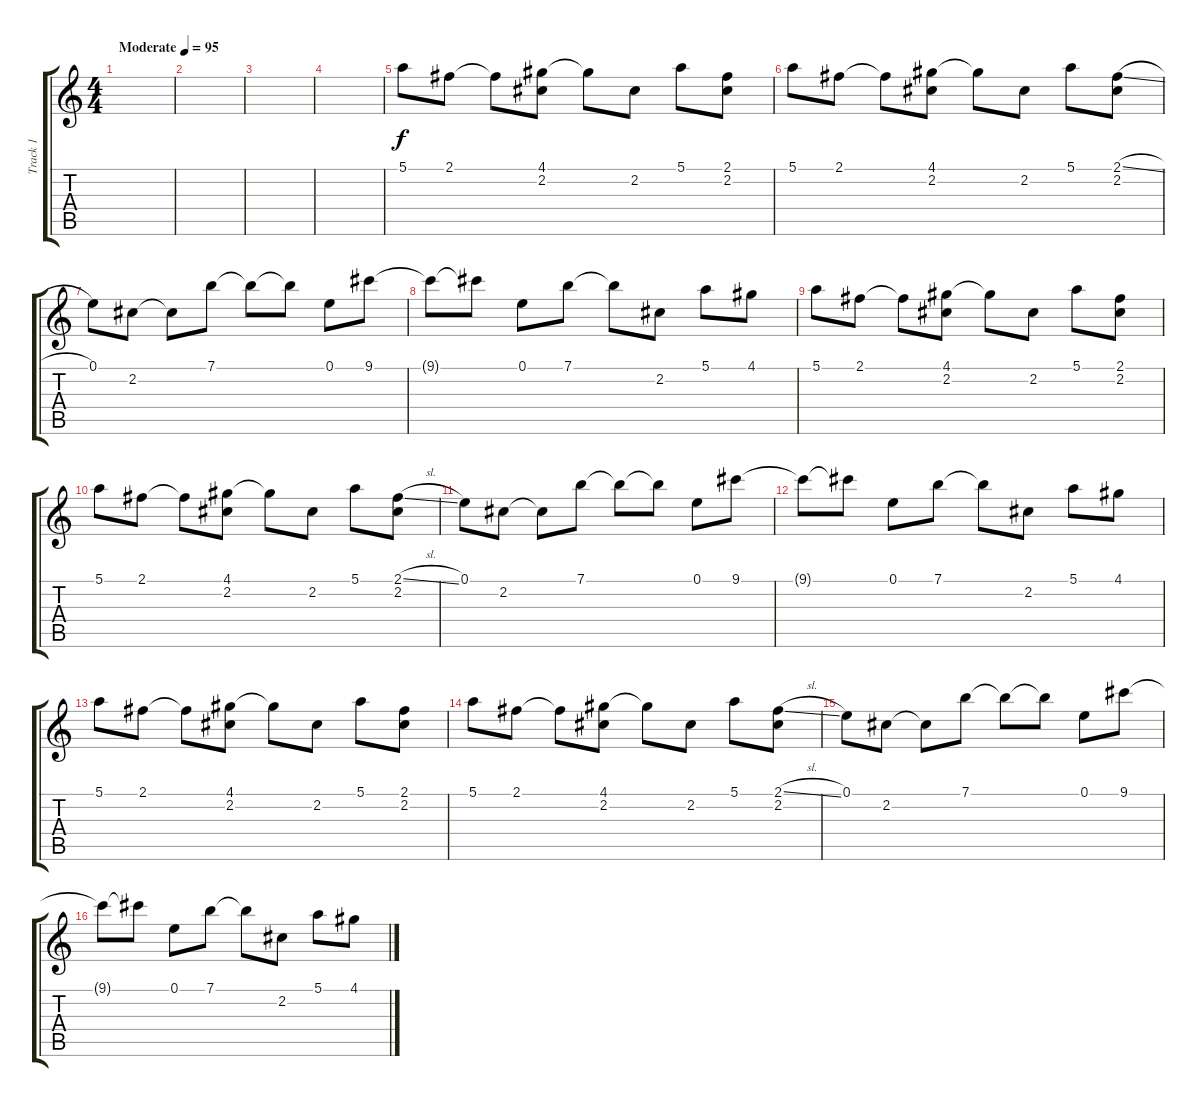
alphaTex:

\track ("Track 1" "Track 1") {instrument acousticguitarsteel}
\staff {score tabs}
\tuning (E4 B3 G3 D3 A2 E2) {hide}
\ts (4 4)
\tempo (95 "Moderate")
\clef g2
\ks c
|
|
|
|
5.1.8 2.1.8 2.1{t}.8 (4.1 2.2).8 4.1{t}.8 2.2.8 5.1.8 (2.1 2.2).8 |
5.1.8 2.1.8 2.1{t}.8 (4.1 2.2).8 4.1{t}.8 2.2.8 5.1.8 (2.1{sl} 2.2).8 |
0.1.8 2.2.8 2.2{t}.8 7.1.8 7.1{t}.8 7.1{t}.8 0.1.8 9.1.8 |
9.1{t}.8 9.1{t}.8 0.1.8 7.1.8 7.1{t}.8 2.2.8 5.1.8 4.1.8 |
5.1.8 2.1.8 2.1{t}.8 (4.1 2.2).8 4.1{t}.8 2.2.8 5.1.8 (2.1 2.2).8 |
5.1.8 2.1.8 2.1{t}.8 (4.1 2.2).8 4.1{t}.8 2.2.8 5.1.8 (2.1{sl} 2.2).8 |
0.1.8 2.2.8 2.2{t}.8 7.1.8 7.1{t}.8 7.1{t}.8 0.1.8 9.1.8 |
9.1{t}.8 9.1{t}.8 0.1.8 7.1.8 7.1{t}.8 2.2.8 5.1.8 4.1.8 |
5.1.8 2.1.8 2.1{t}.8 (4.1 2.2).8 4.1{t}.8 2.2.8 5.1.8 (2.1 2.2).8 |
5.1.8 2.1.8 2.1{t}.8 (4.1 2.2).8 4.1{t}.8 2.2.8 5.1.8 (2.1{sl} 2.2).8 |
0.1.8 2.2.8 2.2{t}.8 7.1.8 7.1{t}.8 7.1{t}.8 0.1.8 9.1.8 |
9.1{t}.8 9.1{t}.8 0.1.8 7.1.8 7.1{t}.8 2.2.8 5.1.8 4.1.8
